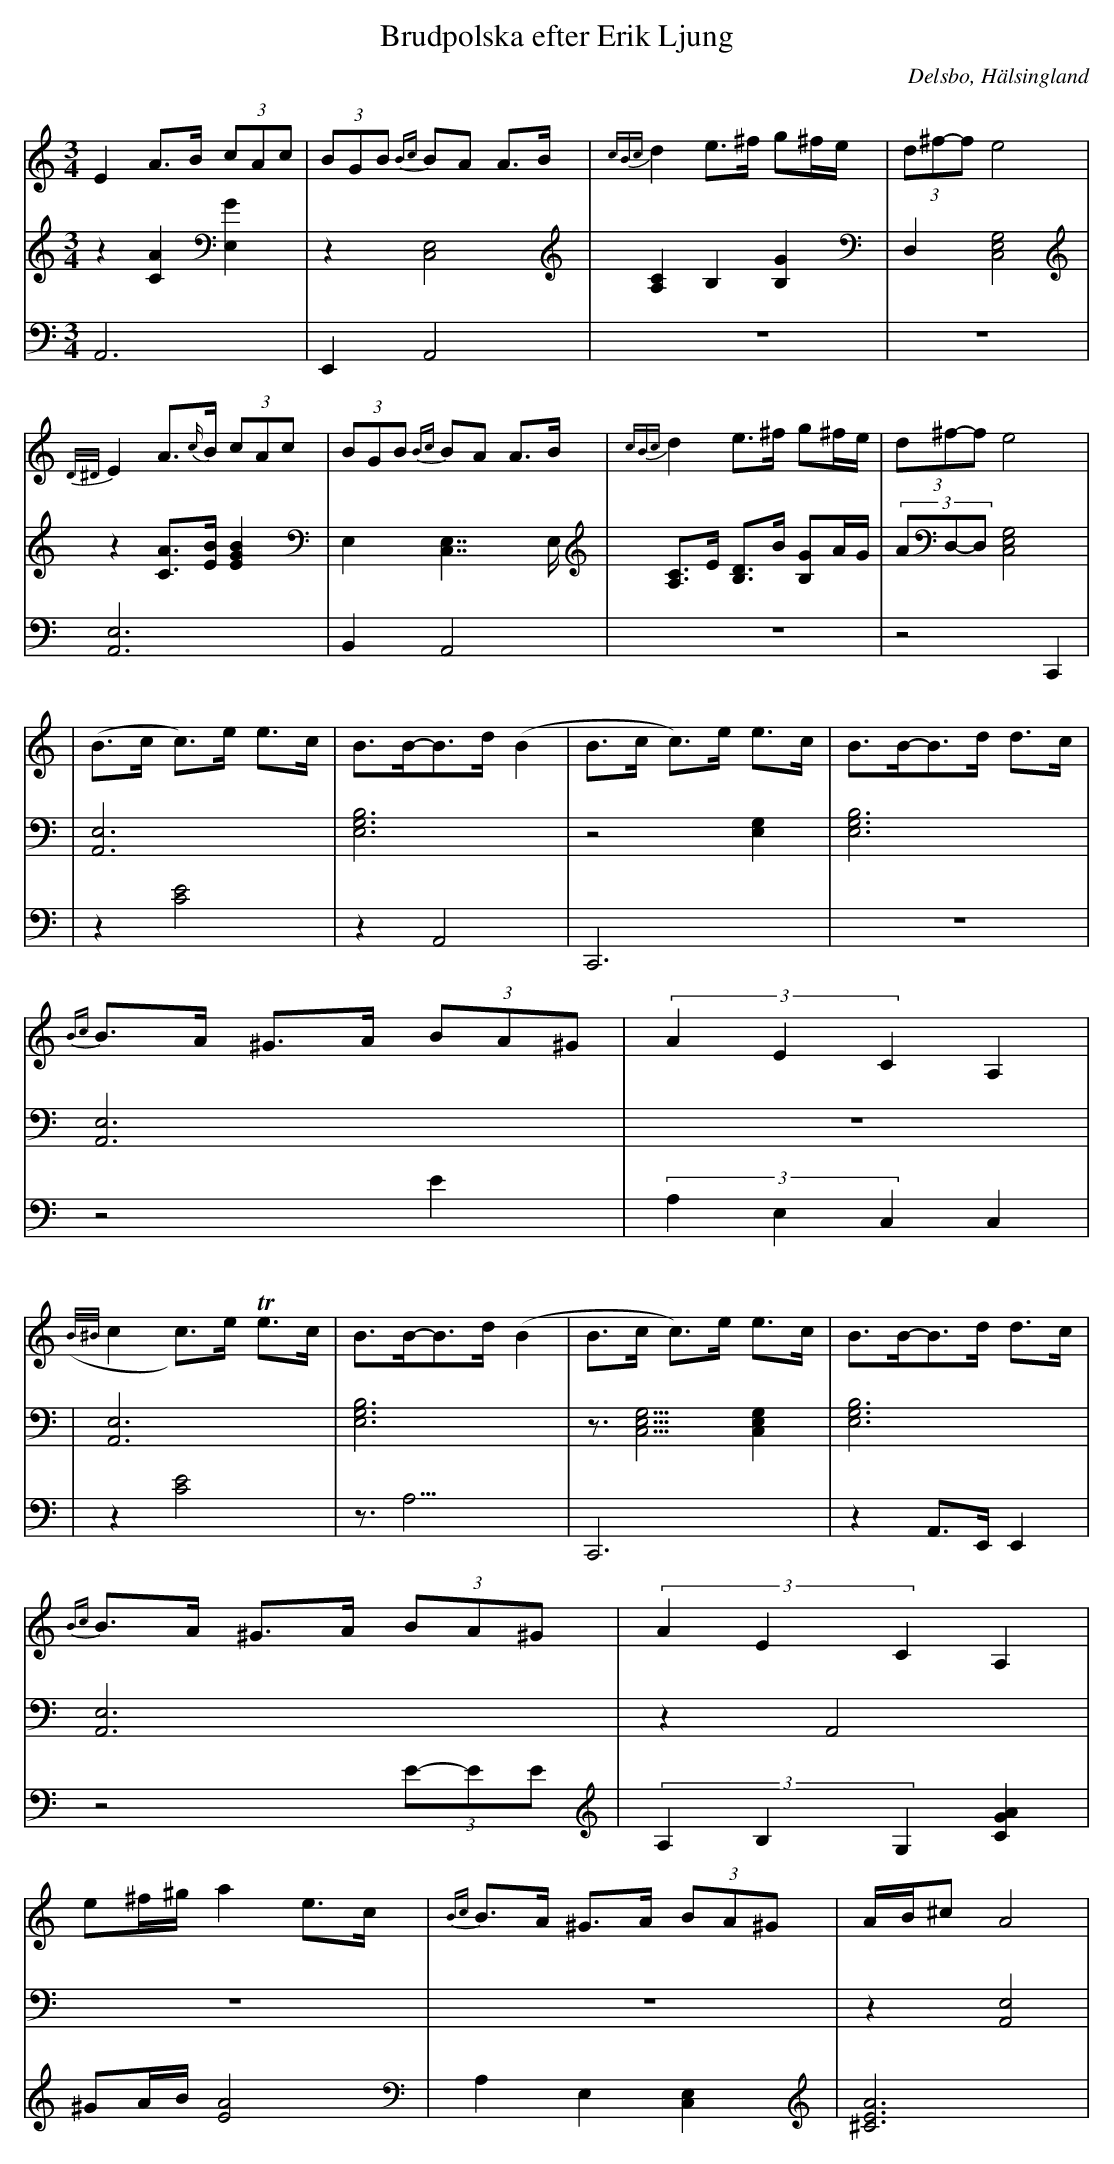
X:1
T: Brudpolska efter Erik Ljung
Q: 105
O: Delsbo, Hälsingland
M: 3/4
L: 1/8
K: Am
V:1
V:2
V:3 =Merge
V:1
E2 A>B (3cAc| (3BGB {Bc}BA A>B|{cBc}d2 e>^f g^f/e/|(3d^f-f e4 |
{D/^D/}E2 A>{c/}B (3cAc| (3BGB {Bc}BA A>B|{cBc}d2 e>^f g^f/e/|(3d^f-f e4 |
|(B>c c)>e e>c|B>B-B>d (B2|B>c c)>e e>c|B>B-B>d d>c|
{Bc}B>A ^G>A (3BA^G|(3A2E2C2 A,2|
({B/^B/}c2 c)>e Te>c|B>B-B>d (B2|B>c c)>e e>c|B>B-B>d d>c|
{Bc}B>A ^G>A (3BA^G|(3A2E2C2 A,2|
e^f/^g/ a2 e>c|{Bc}B>A ^G>A (3BA^G|A/B/^c A4|
V:2
z2 [A2C2] [E,2G2]|z2 [C,4E,4]|[A,2C2] B,2 [B,2G2]|D,2 [E,4G,4C,4]|
z2 [AC]>[BE] [B2E2G2]|E,2 [C,7/2E,7/2]E,/|[A,C]>E [B,D]>B [B,G]A/G/|(3AD,-D, [E,4G,4C,4]|
|[A,,6E,6]|[E,6G,6B,6]|z4[G,2E,2]|[E,6G,6B,6]|
[A,,6E,6]|z6|
|[A,,6E,6]|[E,6G,6B,6]|z3/2[E,5/2G,5/2C,5/2] [E,2G,2C,2]|[E,6G,6B,6]|
[A,,6E,6]|z2 A,,4|
z6|z6|z2 [A,,4E,4]|
V:3
A,,6|E,,2 A,,4|z6|z6|
[A,,6E,6]|B,,2 A,,4|z6|z4  C,,2|
|z2 [C4E4]|z2 A,,4|C,,6|z6|
z4 E2|(3A,2E,2C,2 [C,2]|
|z2 [C4E4]|z3<A,3|C,,6|z2 A,,>E,, E,,2|
z4 (3E-EE|(3A,2B,2G,2 [G2A2C2]|
^GA/B/ [A4E4]|A,2 E,2 [C,2E,2]|[A6^C6E6]|
